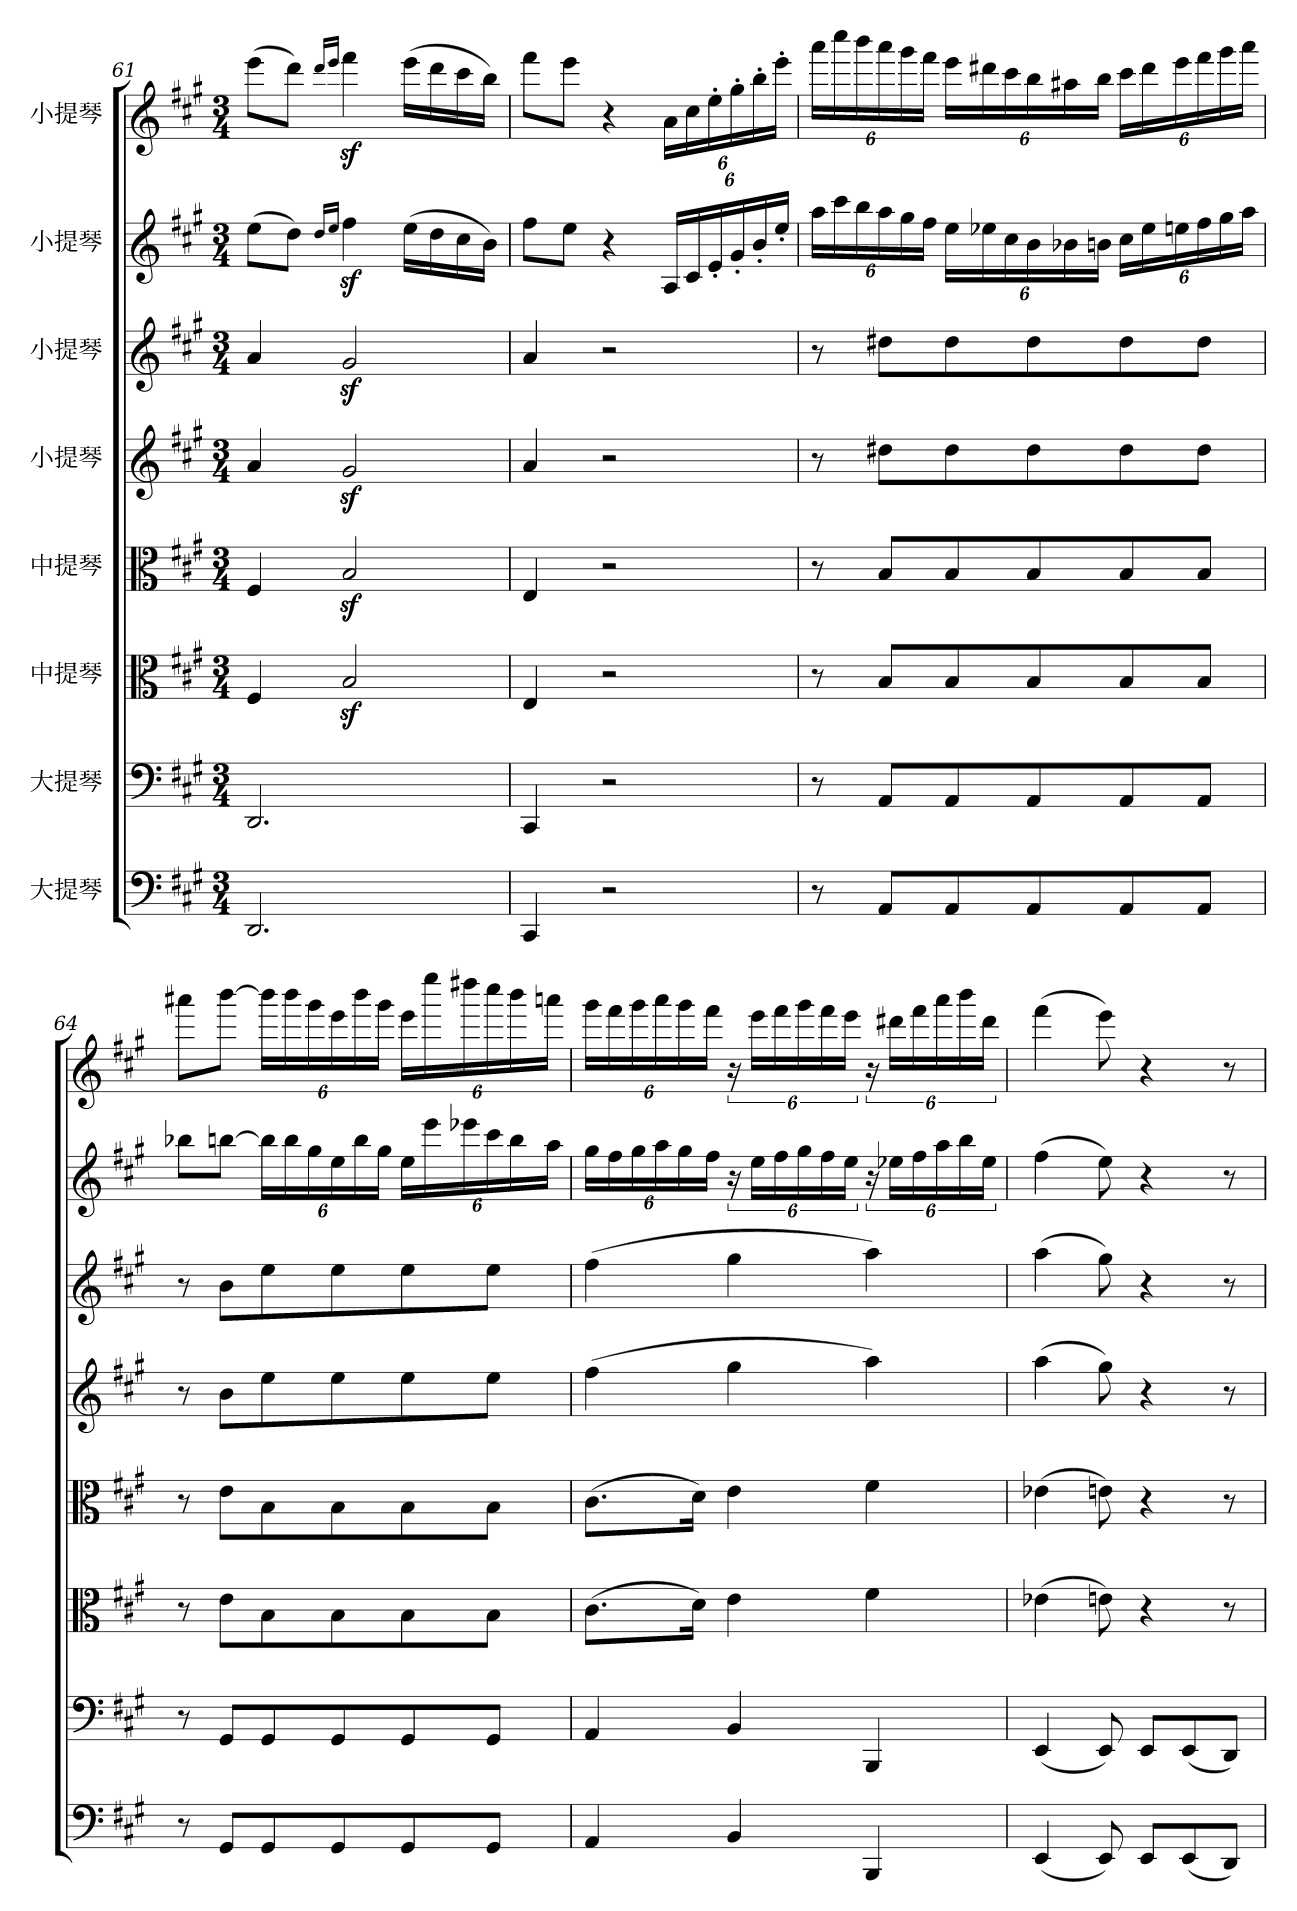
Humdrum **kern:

**kern	**kern	**kern	**kern	**kern	**kern	**kern	**kern
*part8	*part7	*part6	*part5	*part4	*part3	*part2	*part1
*staff8	*staff7	*staff6	*staff5	*staff4	*staff3	*staff2	*staff1
*I"大提琴	*I"大提琴	*I"中提琴	*I"中提琴	*I"小提琴	*I"小提琴	*I"小提琴	*I"小提琴
*clefF4	*clefF4	*clefC3	*clefC3	*clefG2	*clefG2	*clefG2	*clefG2
*k[f#c#g#]	*k[f#c#g#]	*k[f#c#g#]	*k[f#c#g#]	*k[f#c#g#]	*k[f#c#g#]	*k[f#c#g#]	*k[f#c#g#]
*M3/4	*M3/4	*M3/4	*M3/4	*M3/4	*M3/4	*M3/4	*M3/4
=61	=61	=61	=61	=61	=61	=61	=61
2.DD/	2.DD/	4F#/	4F#/	4a/	4a/	(>8ee\L	(>8eee\L
.	.	.	.	.	.	8dd\J)	8ddd\J)
.	.	.	.	.	.	16qdd/LL	16qddd/LL
.	.	.	.	.	.	16qee/JJ	16qeee/JJ
.	.	2Bz</	2Bz</	2g#z</	2g#z</	4ff#z<\	4fff#z<\
.	.	.	.	.	.	(>16ee\LL	(>16eee\LL
.	.	.	.	.	.	16dd\	16ddd\
.	.	.	.	.	.	16cc#\	16ccc#\
.	.	.	.	.	.	16b\JJ)	16bb\JJ)
=62	=62	=62	=62	=62	=62	=62	=62
4CC#/	4CC#/	4E/	4E/	4a/	4a/	8ff#\L	8fff#\L
.	.	.	.	.	.	8ee\J	8eee\J
2r	2r	2r	2r	2r	2r	4r	4r
*	*	*	*	*	*	*Xbrackettup	*Xbrackettup
.	.	.	.	.	.	24A/LL	24a\LL
.	.	.	.	.	.	24c#/	24cc#\
.	.	.	.	.	.	24e'/	24ee'\
.	.	.	.	.	.	24g#'/	24gg#'\
.	.	.	.	.	.	24b'/	24bb'\
.	.	.	.	.	.	24ee'/JJ	24eee'\JJ
!!LO:LB:g=z
=63	=63	=63	=63	=63	=63	=63	=63
8r	8r	8r	8r	8r	8r	24aa\LL	24aaa\LL
.	.	.	.	.	.	24ccc#\	24cccc#\
.	.	.	.	.	.	24bb\	24bbb\
8AA/L	8AA/L	8B/L	8B/L	8dd#X\L	8dd#X\L	24aa\	24aaa\
.	.	.	.	.	.	24gg#\	24ggg#\
.	.	.	.	.	.	24ff#\JJ	24fff#\JJ
8AA/	8AA/	8B/	8B/	8dd#\	8dd#\	24ee\LL	24eee\LL
.	.	.	.	.	.	24ee-X\	24ddd#X\
.	.	.	.	.	.	24cc#\	24ccc#\
8AA/	8AA/	8B/	8B/	8dd#\	8dd#\	24b\	24bb\
.	.	.	.	.	.	24b-X\	24aa#X\
.	.	.	.	.	.	24bn\JJ	24bb\JJ
8AA/	8AA/	8B/	8B/	8dd#\	8dd#\	24cc#\LL	24ccc#\LL
.	.	.	.	.	.	24ee-\	24ddd#\
.	.	.	.	.	.	24een\	24eee\
8AA/J	8AA/J	8B/J	8B/J	8dd#\J	8dd#\J	24ff#\	24fff#\
.	.	.	.	.	.	24gg#\	24ggg#\
.	.	.	.	.	.	24aa\JJ	24aaa\JJ
=64	=64	=64	=64	=64	=64	=64	=64
8r	8r	8r	8r	8r	8r	8bb-X\L	8aaa#X\L
8GG#/L	8GG#/L	8e\L	8e\L	8b\L	8b\L	[8bbn\J	[8bbb\J
8GG#/	8GG#/	8B\	8B\	8ee\	8ee\	24bb\LL]	24bbb\LL]
.	.	.	.	.	.	24bb\	24bbb\
.	.	.	.	.	.	24gg#\	24ggg#\
8GG#/	8GG#/	8B\	8B\	8ee\	8ee\	24ee\	24eee\
.	.	.	.	.	.	24bb\	24bbb\
.	.	.	.	.	.	24gg#\JJ	24ggg#\JJ
8GG#/	8GG#/	8B\	8B\	8ee\	8ee\	24ee\LL	24eee\LL
.	.	.	.	.	.	24eee\	24eeee\
.	.	.	.	.	.	24eee-X\	24dddd#X\
8GG#/J	8GG#/J	8B\J	8B\J	8ee\J	8ee\J	24ccc#\	24cccc#\
.	.	.	.	.	.	24bb\	24bbb\
.	.	.	.	.	.	24aa\JJ	24aaan\JJ
=65	=65	=65	=65	=65	=65	=65	=65
4AA/	4AA/	(>8.c#\L	(>8.c#\L	(>4ff#\	(>4ff#\	24gg#\LL	24ggg#\LL
.	.	.	.	.	.	24ff#\	24fff#\
.	.	.	.	.	.	24gg#\	24ggg#\
.	.	.	.	.	.	24aa\	24aaa\
.	.	.	.	.	.	24gg#\	24ggg#\
.	.	16d\Jk)	16d\Jk)	.	.	.	.
.	.	.	.	.	.	24ff#\JJ	24fff#\JJ
*	*	*	*	*	*	*brackettup	*brackettup
4BB/	4BB/	4e\	4e\	4gg#\	4gg#\	24r	24r
.	.	.	.	.	.	24ee\LL	24eee\LL
.	.	.	.	.	.	24ff#\	24fff#\
.	.	.	.	.	.	24gg#\	24ggg#\
.	.	.	.	.	.	24ff#\	24fff#\
.	.	.	.	.	.	24ee\JJ	24eee\JJ
4BBB/	4BBB/	4f#\	4f#\	4aa\)	4aa\)	24r	24r
.	.	.	.	.	.	24ee-X\LL	24ddd#X\LL
.	.	.	.	.	.	24ff#\	24fff#\
.	.	.	.	.	.	24aa\	24aaa\
.	.	.	.	.	.	24bb\	24bbb\
.	.	.	.	.	.	24ee-\JJ	24ddd#\JJ
!!LO:PB:g=z
=66	=66	=66	=66	=66	=66	=66	=66
(<4EE/	(<4EE/	(>4e-X\	(>4e-X\	(>4aa\	(>4aa\	(>4ff#\	(>4fff#\
8EE/)	8EE/)	8en\)	8en\)	8gg#\)	8gg#\)	8ee\)	8eee\)
8EE/L	8EE/L	4r	4r	4r	4r	4r	4r
(<8EE/	(<8EE/	.	.	.	.	.	.
8DD/J)	8DD/J)	8r	8r	8r	8r	8r	8r
=	=	=	=	=	=	=	=
*-	*-	*-	*-	*-	*-	*-	*-
